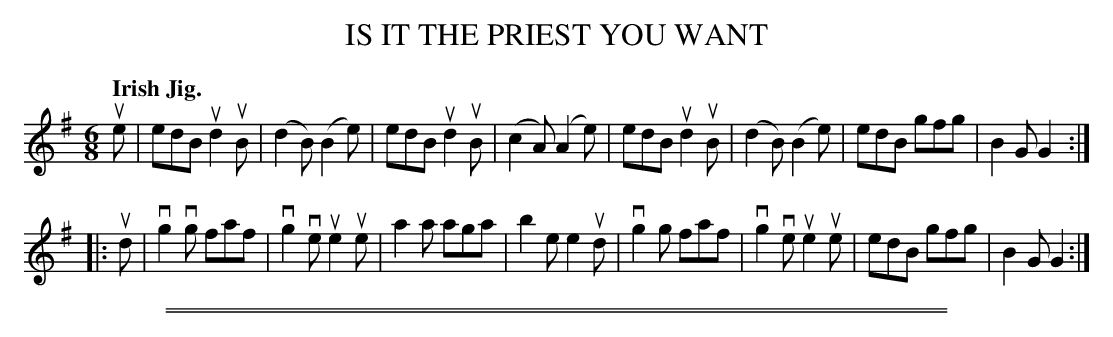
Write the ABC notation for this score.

X:1
T: IS IT THE PRIEST YOU WANT
Q: "Irish Jig."
M: 6/8
L: 1/8
K: G
ue |\
edB ud2uB | (d2B) (B2e) | edB ud2uB | (c2A) (A2e) |\
edB ud2uB | (d2B) (B2e) | edB gfg | B2G G2 :|
|: ud |\
vg2vg faf | vg2ve ue2ue | a2a aga | b2e e2ud |\
vg2g faf | vg2ve ue2ue | edB gfg | B2G G2 :|
